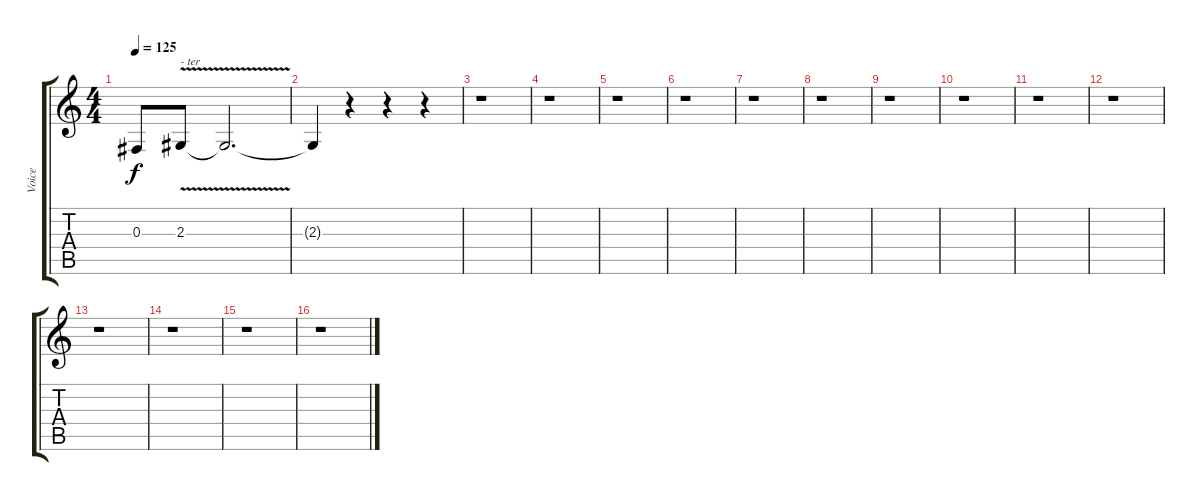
\track ("Voice" "Voice") {instrument violin}
\staff {score tabs}
\tuning (Eb4 Bb3 Gb3 Db3 Ab2 Eb2) {hide}
\ts (4 4)
\tempo 125
\clef g2
\ks c
0.3{t}.8{dy f} 2.3{v}.8{txt "- ter"} 2.3{t}.2{d} |
2.3{t}.4 r.4 r.4 r.4 |
r.1 |
r.1 |
r.1 |
r.1 |
r.1 |
r.1 |
r.1 |
r.1 |
r.1 |
r.1 |
r.1 |
r.1 |
r.1 |
r.1
